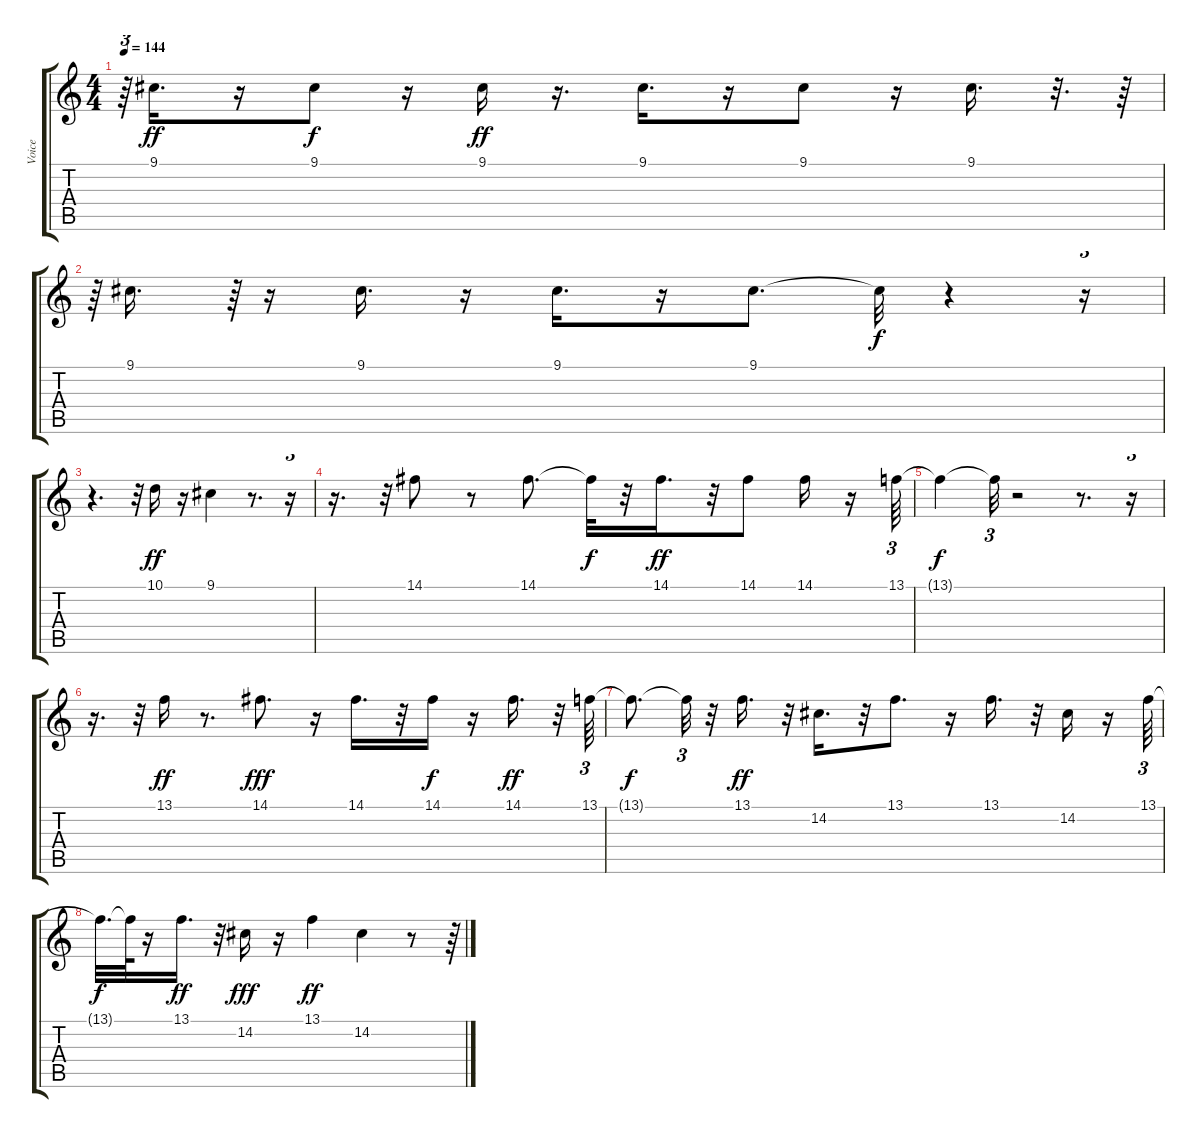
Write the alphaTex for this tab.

\track ("Voice" "Voice") {instrument flute}
\staff {score tabs}
\tuning (E4 B3 G3 D3 A2 E2) {hide}
\ts (4 4)
\tempo 144
\clef g2
\ks c
r.64{tu (3 2) dy fff} 9.1.16{d dy ff} r.16 9.1.8{dy f} r.16 9.1.16{dy ff} r.16{d} 9.1.16{d} r.16 9.1.8 r.16 9.1.16{d} r.32{d} r.64 |
r.64{tu (3 2)} 9.1.16{d} r.64{tu (3 2)} r.16 9.1.16{d} r.16 9.1.16{d} r.16 9.1.8{d} 9.1{t}.32{dy f} r.4 r.16{tu (3 2)} |
r.4{d} r.32{tu (3 2)} 10.1.16{dy ff} r.16 9.1.4 r.8{d} r.16{tu (3 2)} |
r.16{d} r.32{tu (3 2)} 14.1.8 r.8 14.1.8{d} 14.1{t}.32{dy f} r.32 14.1.16{d dy ff} r.32 14.1.8 14.1.16 r.16 13.1.64{tu (3 2)} |
13.1{t}.4{dy f} 13.1{t}.32{tu (3 2)} r.2 r.8{d} r.16{tu (3 2)} |
r.16{d} r.32{tu (3 2)} 13.1.16{dy ff} r.8{d} 14.1.8{d dy fff} r.16 14.1.16{d} r.32 14.1.16{dy f} r.16 14.1.16{d dy ff} r.32 13.1.64{tu (3 2)} |
13.1{t}.8{d dy f} 13.1{t}.32{tu (3 2)} r.32 13.1.16{d dy ff} r.32 14.2.16{d} r.32 13.1.8{d} r.16 13.1.16{d} r.32 14.2.16 r.16 13.1.64{tu (3 2)} |
13.1{t}.32{d dy f} 13.1{t}.64 r.16 13.1.16{d dy ff} r.32 14.2.16{dy fff} r.16 13.1.4{dy ff} 14.2.4 r.8 r.64{tu (3 2)}
